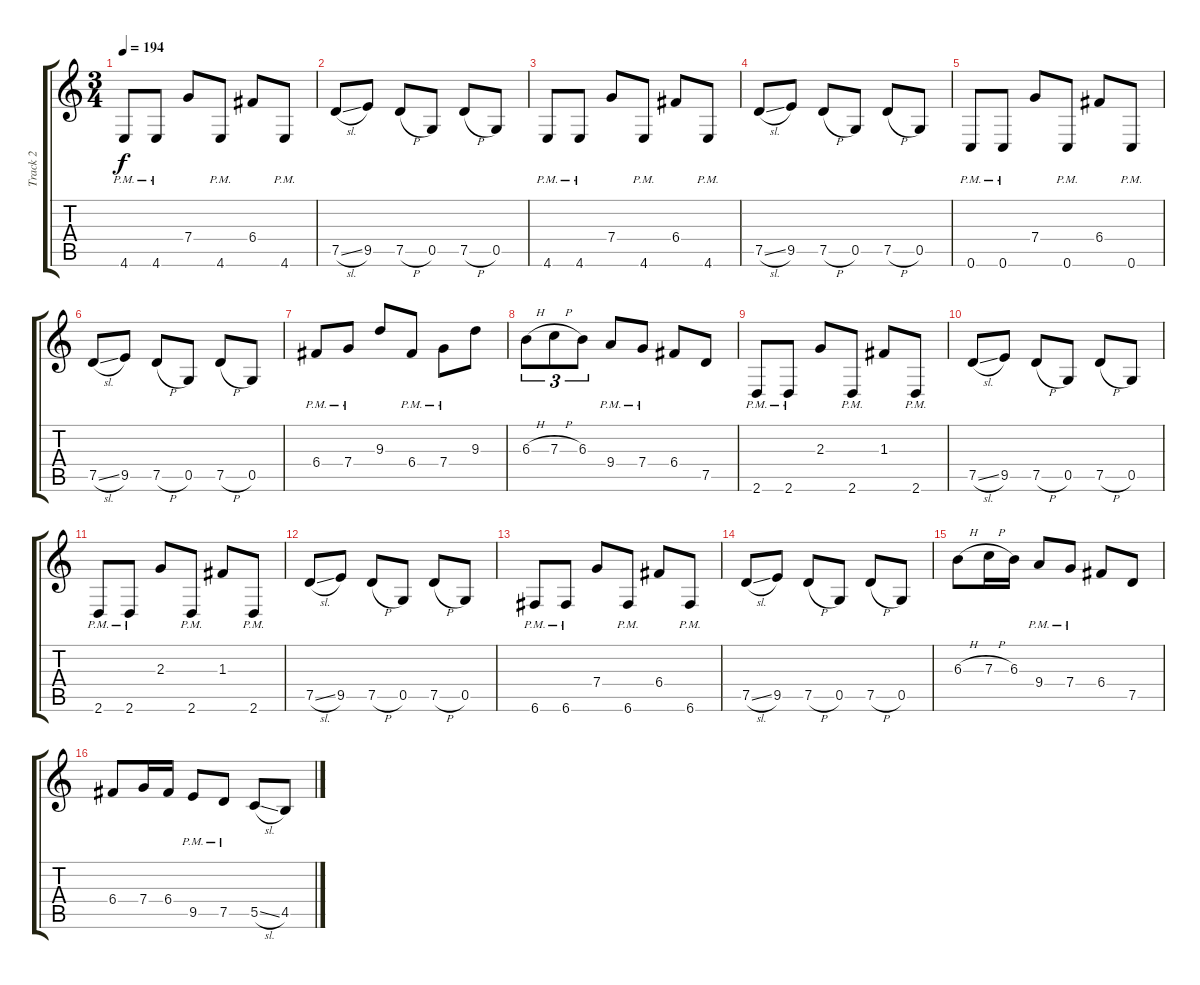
\track ("Track 2" "Track 2") {instrument distortionguitar}
\staff {score tabs}
\tuning (D4 A3 F3 C3 G2 C2) {hide}
\ts (3 4)
\tempo 194
\clef g2
\ks c
4.6{pm}.8{dy f} 4.6{pm}.8 7.4.8 4.6{pm}.8 6.4.8 4.6{pm}.8 |
7.5{sl}.8 9.5.8 7.5{h}.8 0.5.8 7.5{h}.8 0.5.8 |
4.6{pm}.8 4.6{pm}.8 7.4.8 4.6{pm}.8 6.4.8 4.6{pm}.8 |
7.5{sl}.8 9.5.8 7.5{h}.8 0.5.8 7.5{h}.8 0.5.8 |
0.6{pm}.8 0.6{pm}.8 7.4.8 0.6{pm}.8 6.4.8 0.6{pm}.8 |
7.5{sl}.8 9.5.8 7.5{h}.8 0.5.8 7.5{h}.8 0.5.8 |
6.4{pm}.8 7.4{pm}.8 9.3.8 6.4{pm}.8 7.4{pm}.8 9.3.8 |
6.3{h}.8{tu (3 2)} 7.3{h}.8{tu (3 2)} 6.3.8{tu (3 2)} 9.4{pm}.8 7.4{pm}.8 6.4.8 7.5.8 |
2.6{pm}.8 2.6{pm}.8 2.3.8 2.6{pm}.8 1.3.8 2.6{pm}.8 |
7.5{sl}.8 9.5.8 7.5{h}.8 0.5.8 7.5{h}.8 0.5.8 |
2.6{pm}.8 2.6{pm}.8 2.3.8 2.6{pm}.8 1.3.8 2.6{pm}.8 |
7.5{sl}.8 9.5.8 7.5{h}.8 0.5.8 7.5{h}.8 0.5.8 |
6.6{pm}.8 6.6{pm}.8 7.4.8 6.6{pm}.8 6.4.8 6.6{pm}.8 |
7.5{sl}.8 9.5.8 7.5{h}.8 0.5.8 7.5{h}.8 0.5.8 |
6.3{h}.8 7.3{h}.16 6.3.16 9.4{pm}.8 7.4{pm}.8 6.4.8 7.5.8 |
6.4.8 7.4.16 6.4.16 9.5{pm}.8 7.5{pm}.8 5.5{sl}.8 4.5.8
